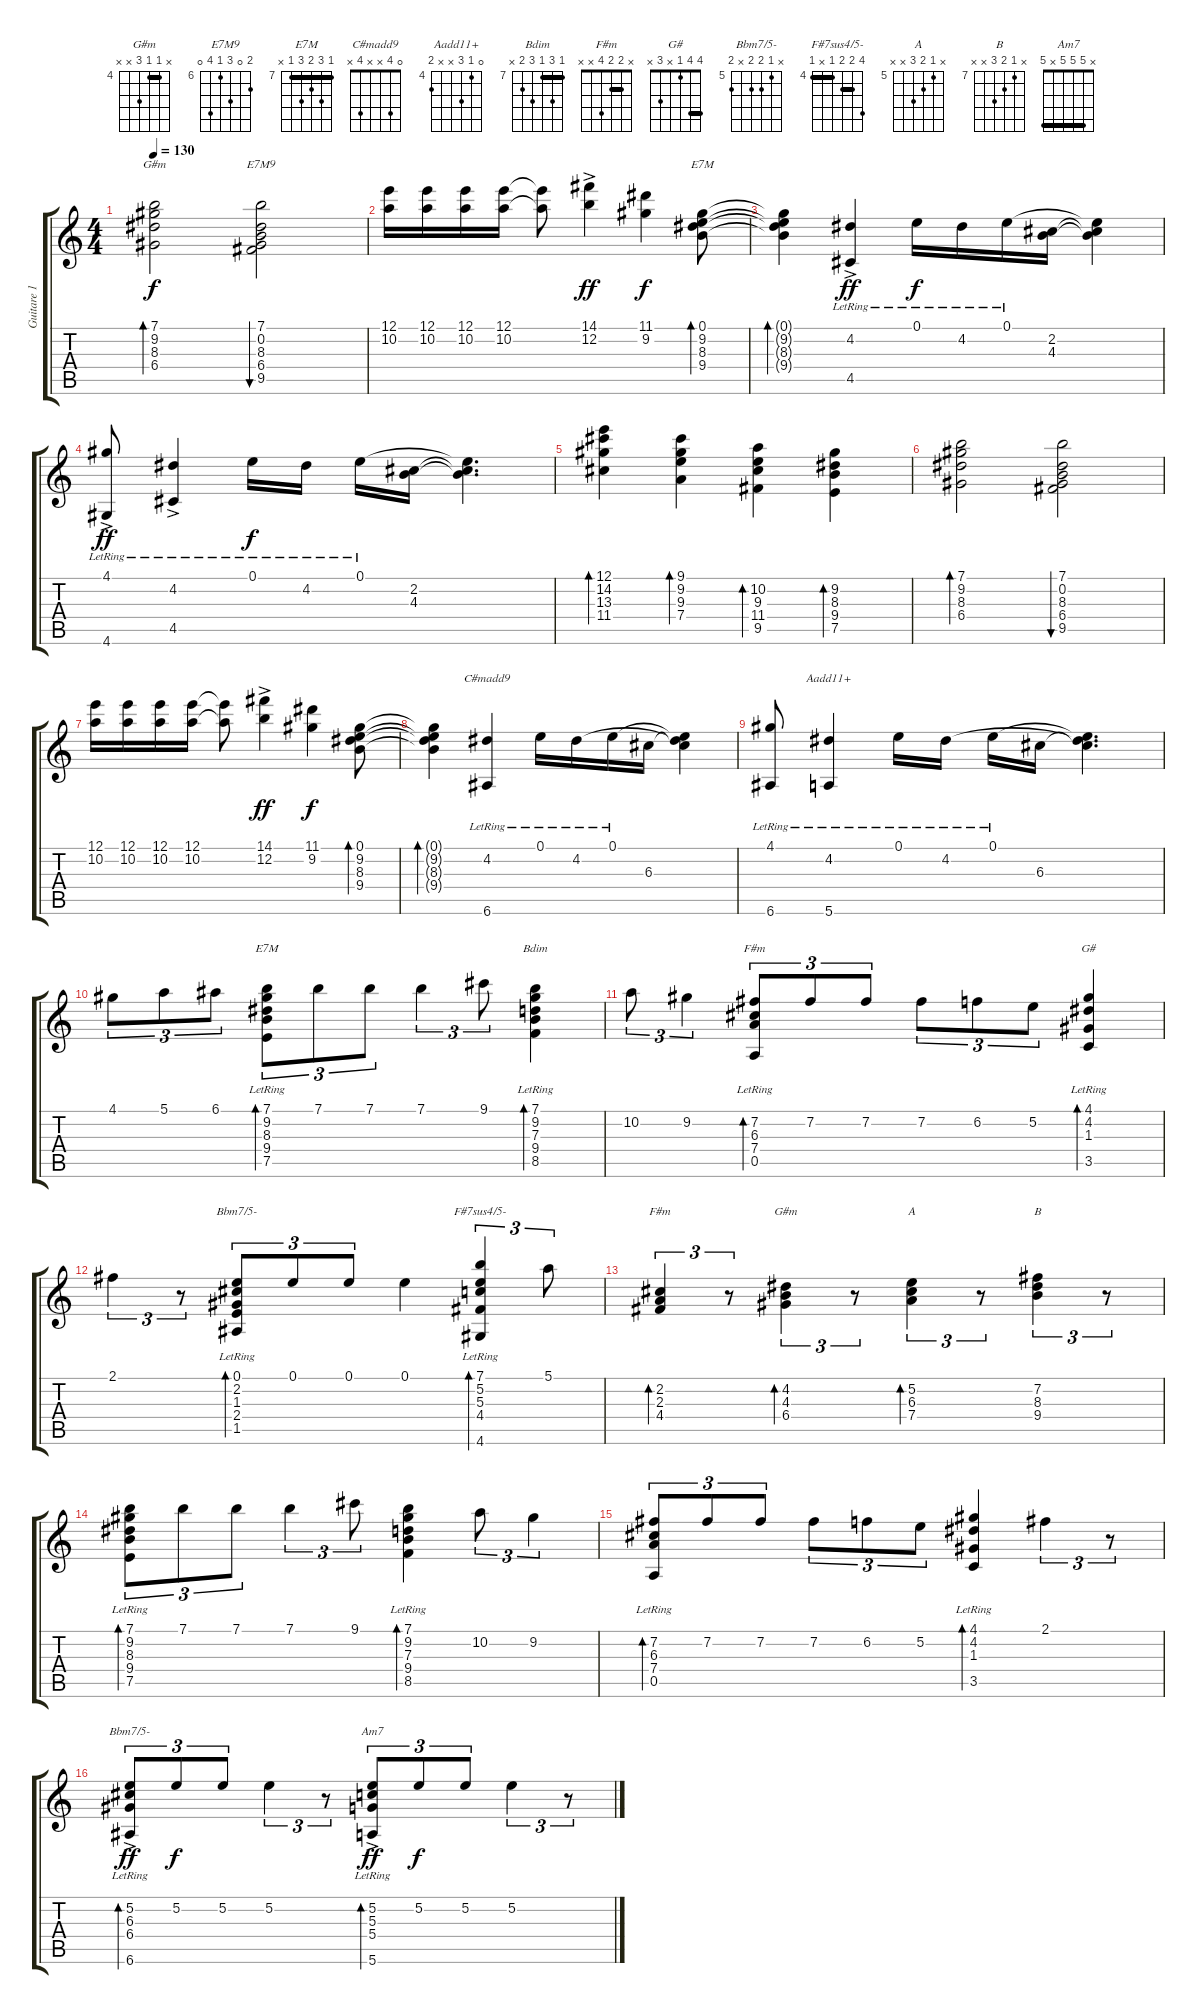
\track ("Guitare 1" "Guitare 1") {instrument acousticguitarnylon}
\staff {score tabs}
\tuning (E4 B3 G3 D3 A2 E2) {hide}
\chord ("G#m" 7 9 8 6 x x) {firstfret 6}
\chord ("E7M9" 7 0 8 6 9 0) {firstfret 6}
\chord ("E7M" 0 9 8 9 x x) {firstfret 8}
\chord ("C#madd9" 0 4 x x 4 x)
\chord ("Aadd11+" 0 4 6 x x 5) {firstfret 4}
\chord ("E7M" 7 9 8 9 7 x) {firstfret 7 barre 7}
\chord ("Bdim" 7 9 7 9 8 x) {firstfret 7 barre 7}
\chord ("F#m" x 7 6 7 0 x) {firstfret 6}
\chord ("G#" 4 4 1 x 3 x) {barre 4}
\chord ("Bbm7/5-" 0 2 1 2 1 x)
\chord ("F#7sus4/5-" 7 5 5 4 x 4) {firstfret 4 barre (4 5)}
\chord ("F#m" x 2 2 4 x x) {barre 2}
\chord ("G#m" x 4 4 6 x x) {firstfret 4 barre 4}
\chord ("A" x 5 6 7 x x) {firstfret 5}
\chord ("B" x 7 8 9 x x) {firstfret 7}
\chord ("Bbm7/5-" x 5 6 6 x 6) {firstfret 5}
\chord ("Am7" x 5 5 5 x 5) {barre 5}
\ts (4 4)
\tempo 130
\clef g2
\ks c
(7.1 9.2 8.3 6.4).2{bd 60 ch "G#m" dy f} (7.1 0.2 8.3 6.4 9.5).2{bu 480 ch "E7M9"} |
(12.1 10.2).16 (12.1 10.2).16 (12.1 10.2).16 (12.1 10.2).16 (12.1{t} 10.2{t}).8 (14.1 12.2{ac}).4{dy ff} (11.1 9.2).4{dy f} (0.1 9.2 8.3 9.4).8{bd 480 ch "E7M"} |
(0.1{t} 9.2{t} 8.3{t} 9.4{t}).4{bd 480} (4.2{lr} 4.5{ac lr}).4{dy ff} 0.1{lr}.16{dy f} 4.2{lr}.16 0.1{lr}.16 (2.2 4.3).16 (0.1{t} 2.2{t} 4.3{t}).4 |
(4.1{lr} 4.6{ac lr}).8{dy ff} (4.2{lr} 4.5{ac lr}).4 0.1{lr}.16{dy f} 4.2{lr}.16 0.1{lr}.16 (2.2 4.3).16 (0.1{t} 2.2{t} 4.3{t}).4{d} |
(12.1 14.2 13.3 11.4).4{bd 60} (9.1 9.2 9.3 7.4).4{bd 60} (10.2 9.3 11.4 9.5).4{bd 60} (9.2 8.3 9.4 7.5).4{bd 60} |
(7.1 9.2 8.3 6.4).2{bd 60} (7.1 0.2 8.3 6.4 9.5).2{bu 480} |
(12.1 10.2).16 (12.1 10.2).16 (12.1 10.2).16 (12.1 10.2).16 (12.1{t} 10.2{t}).8 (14.1 12.2{ac}).4{dy ff} (11.1 9.2).4{dy f} (0.1 9.2 8.3 9.4).8{bd 480} |
(0.1{t} 9.2{t} 8.3{t} 9.4{t}).4{bd 480} (4.2{lr} 6.6{lr}).4{ch "C#madd9"} 0.1{lr}.16 4.2{lr}.16 0.1{lr}.16 6.3.16 (0.1{t} 4.2{t} 6.3{t}).4 |
(4.1{lr} 6.6{lr}).8 (4.2{lr} 5.6{lr}).4{ch "Aadd11+"} 0.1{lr}.16 4.2{lr}.16 0.1{lr}.16 6.3.16 (0.1{t} 4.2{t} 6.3{t}).4{d} |
4.1.8{tu (3 2)} 5.1.8{tu (3 2)} 6.1.8{tu (3 2)} (7.1 9.2 8.3 9.4 7.5{lr}).8{tu (3 2) bd 240 ch "E7M"} 7.1.8{tu (3 2)} 7.1.8{tu (3 2)} 7.1.4{tu (3 2)} 9.1.8{tu (3 2)} (7.1 9.2 7.3 9.4 8.5{lr}).4{bd 240 ch "Bdim"} |
10.2.8{tu (3 2)} 9.2.4{tu (3 2)} (7.2 6.3 7.4 0.5{lr}).8{tu (3 2) bd 240 ch "F#m"} 7.2.8{tu (3 2)} 7.2.8{tu (3 2)} 7.2.8{tu (3 2)} 6.2.8{tu (3 2)} 5.2.8{tu (3 2)} (4.1 4.2 1.3 3.5{lr}).4{bd 240 ch "G#"} |
2.1.4{tu (3 2)} r.8{tu (3 2)} (0.1 2.2 1.3 2.4 1.5{lr}).8{tu (3 2) bd 240 ch "Bbm7/5-"} 0.1.8{tu (3 2)} 0.1.8{tu (3 2)} 0.1.4 (7.1 5.2 5.3 4.4 4.6{lr}).4{tu (3 2) bd 240 ch "F#7sus4/5-"} 5.1.8{tu (3 2)} |
(2.2 2.3 4.4).4{tu (3 2) bd 240 ch "F#m"} r.8{tu (3 2)} (4.2 4.3 6.4).4{tu (3 2) bd 240 ch "G#m"} r.8{tu (3 2)} (5.2 6.3 7.4).4{tu (3 2) bd 240 ch "A"} r.8{tu (3 2)} (7.2 8.3 9.4).4{tu (3 2) ch "B"} r.8{tu (3 2)} |
(7.1 9.2 8.3 9.4 7.5{lr}).8{tu (3 2) bd 240} 7.1.8{tu (3 2)} 7.1.8{tu (3 2)} 7.1.4{tu (3 2)} 9.1.8{tu (3 2)} (7.1 9.2 7.3 9.4 8.5{lr}).4{bd 240} 10.2.8{tu (3 2)} 9.2.4{tu (3 2)} |
(7.2 6.3 7.4 0.5{lr}).8{tu (3 2) bd 240} 7.2.8{tu (3 2)} 7.2.8{tu (3 2)} 7.2.8{tu (3 2)} 6.2.8{tu (3 2)} 5.2.8{tu (3 2)} (4.1 4.2 1.3 3.5{lr}).4{bd 240} 2.1.4{tu (3 2)} r.8{tu (3 2)} |
(5.2 6.3 6.4 6.6{ac lr}).8{tu (3 2) bd 240 ch "Bbm7/5-" dy ff} 5.2.8{tu (3 2) dy f} 5.2.8{tu (3 2)} 5.2.4{tu (3 2)} r.8{tu (3 2)} (5.2 5.3 5.4 5.6{ac lr}).8{tu (3 2) bd 240 ch "Am7" dy ff} 5.2.8{tu (3 2) dy f} 5.2.8{tu (3 2)} 5.2.4{tu (3 2)} r.8{tu (3 2)}
